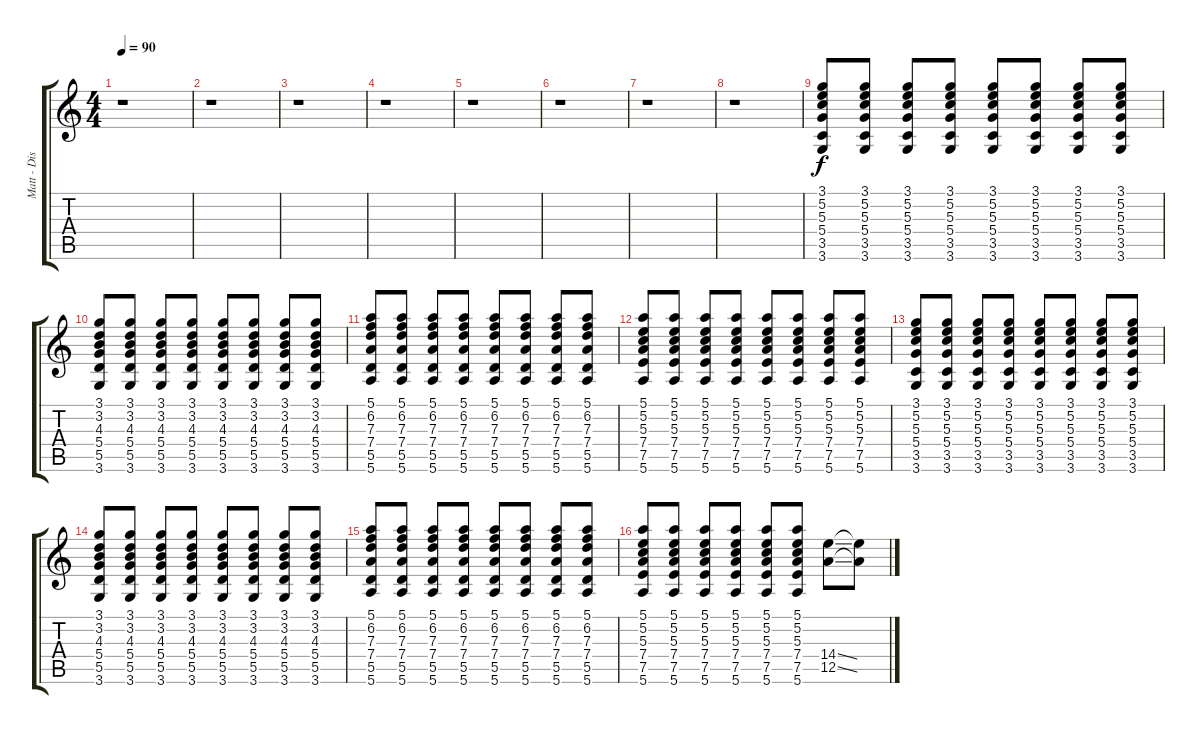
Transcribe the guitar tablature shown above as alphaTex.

\track ("Matt - Distortion" "Matt - Dis") {instrument distortionguitar}
\staff {score tabs}
\tuning (E4 B3 G3 D3 A2 E2) {hide}
\ts (4 4)
\tempo 90
\clef g2
\ks c
r.1{dy f} |
r.1 |
r.1 |
r.1 |
r.1 |
r.1 |
r.1 |
r.1 |
(3.1 5.2 5.3 5.4 3.5 3.6).8 (3.1 5.2 5.3 5.4 3.5 3.6).8 (3.1 5.2 5.3 5.4 3.5 3.6).8 (3.1 5.2 5.3 5.4 3.5 3.6).8 (3.1 5.2 5.3 5.4 3.5 3.6).8 (3.1 5.2 5.3 5.4 3.5 3.6).8 (3.1 5.2 5.3 5.4 3.5 3.6).8 (3.1 5.2 5.3 5.4 3.5 3.6).8 |
(3.1 3.2 4.3 5.4 5.5 3.6).8 (3.1 3.2 4.3 5.4 5.5 3.6).8 (3.1 3.2 4.3 5.4 5.5 3.6).8 (3.1 3.2 4.3 5.4 5.5 3.6).8 (3.1 3.2 4.3 5.4 5.5 3.6).8 (3.1 3.2 4.3 5.4 5.5 3.6).8 (3.1 3.2 4.3 5.4 5.5 3.6).8 (3.1 3.2 4.3 5.4 5.5 3.6).8 |
(5.1 6.2 7.3 7.4 5.5 5.6).8 (5.1 6.2 7.3 7.4 5.5 5.6).8 (5.1 6.2 7.3 7.4 5.5 5.6).8 (5.1 6.2 7.3 7.4 5.5 5.6).8 (5.1 6.2 7.3 7.4 5.5 5.6).8 (5.1 6.2 7.3 7.4 5.5 5.6).8 (5.1 6.2 7.3 7.4 5.5 5.6).8 (5.1 6.2 7.3 7.4 5.5 5.6).8 |
(5.1 5.2 5.3 7.4 7.5 5.6).8 (5.1 5.2 5.3 7.4 7.5 5.6).8 (5.1 5.2 5.3 7.4 7.5 5.6).8 (5.1 5.2 5.3 7.4 7.5 5.6).8 (5.1 5.2 5.3 7.4 7.5 5.6).8 (5.1 5.2 5.3 7.4 7.5 5.6).8 (5.1 5.2 5.3 7.4 7.5 5.6).8 (5.1 5.2 5.3 7.4 7.5 5.6).8 |
(3.1 5.2 5.3 5.4 3.5 3.6).8 (3.1 5.2 5.3 5.4 3.5 3.6).8 (3.1 5.2 5.3 5.4 3.5 3.6).8 (3.1 5.2 5.3 5.4 3.5 3.6).8 (3.1 5.2 5.3 5.4 3.5 3.6).8 (3.1 5.2 5.3 5.4 3.5 3.6).8 (3.1 5.2 5.3 5.4 3.5 3.6).8 (3.1 5.2 5.3 5.4 3.5 3.6).8 |
(3.1 3.2 4.3 5.4 5.5 3.6).8 (3.1 3.2 4.3 5.4 5.5 3.6).8 (3.1 3.2 4.3 5.4 5.5 3.6).8 (3.1 3.2 4.3 5.4 5.5 3.6).8 (3.1 3.2 4.3 5.4 5.5 3.6).8 (3.1 3.2 4.3 5.4 5.5 3.6).8 (3.1 3.2 4.3 5.4 5.5 3.6).8 (3.1 3.2 4.3 5.4 5.5 3.6).8 |
(5.1 6.2 7.3 7.4 5.5 5.6).8 (5.1 6.2 7.3 7.4 5.5 5.6).8 (5.1 6.2 7.3 7.4 5.5 5.6).8 (5.1 6.2 7.3 7.4 5.5 5.6).8 (5.1 6.2 7.3 7.4 5.5 5.6).8 (5.1 6.2 7.3 7.4 5.5 5.6).8 (5.1 6.2 7.3 7.4 5.5 5.6).8 (5.1 6.2 7.3 7.4 5.5 5.6).8 |
(5.1 5.2 5.3 7.4 7.5 5.6).8 (5.1 5.2 5.3 7.4 7.5 5.6).8 (5.1 5.2 5.3 7.4 7.5 5.6).8 (5.1 5.2 5.3 7.4 7.5 5.6).8 (5.1 5.2 5.3 7.4 7.5 5.6).8 (5.1 5.2 5.3 7.4 7.5 5.6).8 (14.4{ss} 12.5{ss}).8 (14.4{t} 12.5{t}).8
